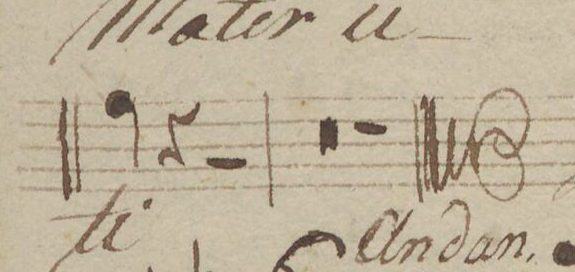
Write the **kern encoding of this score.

**kern	**text	**dynam
*I"Cant.	*	*
*clefC1	*	*
*k[b-]	*	*
*met(c)	*	*
*M4/4	*	*
4dd\	ti.	.
4r	.	.
2r	.	.
=60	=60	=60
0r	.	.
=61	=61	=61
=62	=62	=62
1r	.	.
==	==	==
*-	*-	*-
